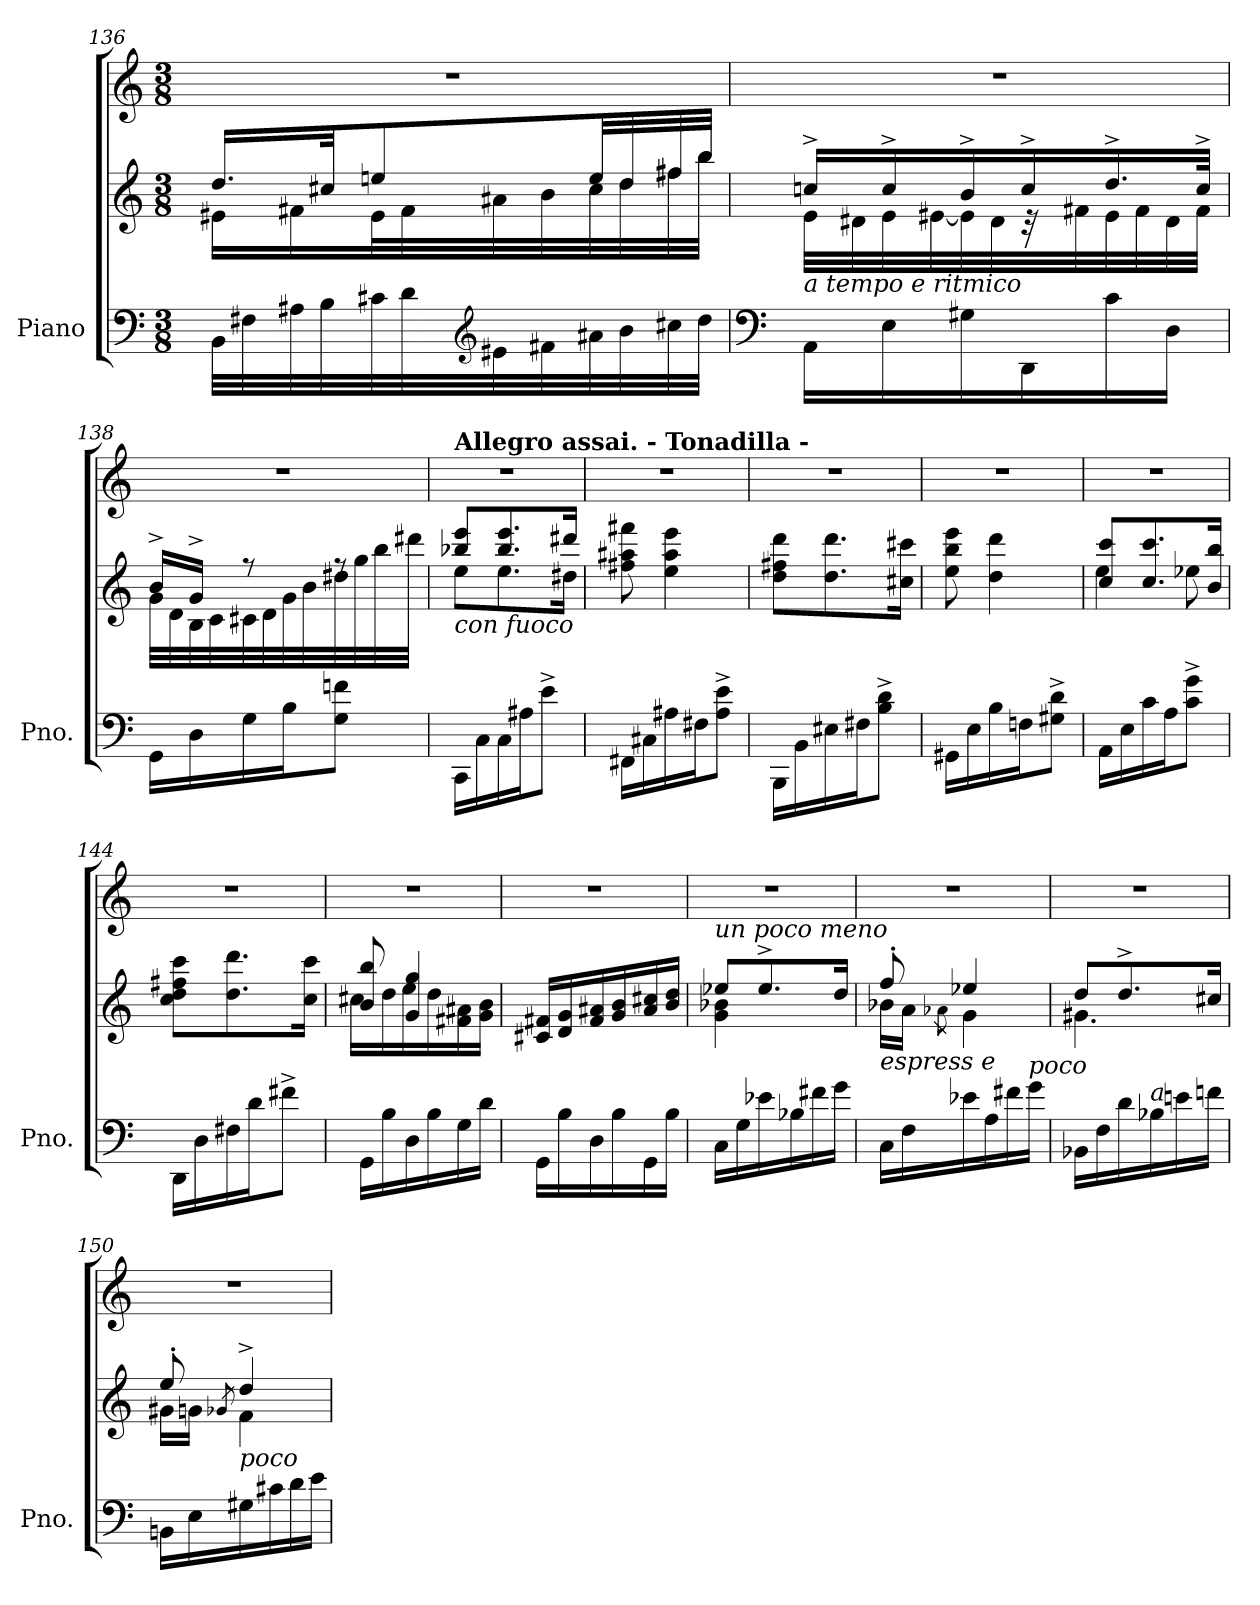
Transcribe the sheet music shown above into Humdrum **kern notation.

**kern	**kern	**kern	**dynam
*part1	*part1	*part1	*part1
*staff3	*staff2	*staff1	*staff1/2/3
*I"Piano	*	*	*
*I'Pno.	*	*	*
!!LO:LB:g=z
*clefF4	*clefG2	*clefG2	*
*k[]	*k[]	*k[]	*
*M3/8	*M3/8	*M3/8	*
=136	=136	=136	=136
*	*^	*	*
32BB\LLL	16.dd/LL	16e#X\LL	4.r	.
32F#X\	.	.	.	.
32A#X\	.	16f#X\	.	.
32B\	32cc#X/JK	.	.	.
32c#X\	8een/	32e#i\L	.	.
32d\	.	32f#\	.	.
*clefG2	*	*	*	*
32e#X\	.	32a#X\	.	.
32f#X\	.	32b\	.	.
32a#X\	32ee/LL	32cc#\	.	.
32b\	32dd/	32dd\	.	.
32cc#X\	32ff#X/	32ff#\	.	.
32dd\JJJ	32bb/JJJ	32bb\JJJ	.	.
=137	=137	=137	=137	=137
*clefF4	*	*	*	*
!	!LO:TX:b:i:t=a tempo e ritmico	!	!	!
16AA\LL	16ccn^/LL	32e\LLL	4.r	.
.	.	32d#X\	.	.
16E\	16cc^/	32e\	.	.
.	.	[32e#X\	.	.
16G#X\	16b^/	32e#\]	.	.
.	.	32d#\	.	.
16DD\	16cc^/	32r	.	.
.	.	32f#X\	.	.
16c\	16.dd^/	32e#\	.	.
.	.	32f#\	.	.
16D\JJ	.	32d#\	.	.
.	32cc^/JJk	32f#\JJJ	.	.
=138	=138	=138	=138	=138
16GG\LL	16b^/LL	32g\LLL	4.r	.
.	.	32d\	.	.
16D\	16g^/JJ	32B\	.	.
.	.	32c\	.	.
16G\	8r	32c#X\	.	.
.	.	32d\	.	.
16B\J	.	32g\	.	.
.	.	32b\	.	.
8G\ 8fn\J	8rff	32dd#X\	.	.
.	.	32gg\	.	.
.	.	32bb\	.	.
.	.	32ddd#X\JJJ	.	.
!!LO:PB:g=z
=139	=139	=139	=139	=139
!	!	!	!LO:TX:a:B:t=Allegro assai.  - Tonadilla -	!
!	!LO:TX:b:i:t=con fuoco	!	!	!
16CC\LL	8bb-X/ 8eee/L	8ee\L	4.r	.
16C\	.	.	.	.
16C\	8.bb-/ 8.eee/	8.ee\	.	.
16A#X\J	.	.	.	.
8e^\J	.	.	.	.
.	16ddd#X/Jk	16dd#X\Jk	.	.
*	*v	*v	*	*
=140	=140	=140	=140
16FF#X\LL	8ff#X\ 8aa#X\ 8fff#X\	4.r	.
16C#X\	.	.	.
16A#X\	4ee\ 4aa#\ 4eee\	.	.
16F#X\J	.	.	.
8A#\^ 8e\^J	.	.	.
=141	=141	=141	=141
16BBB\LL	8dd\ 8ff#X\ 8ddd\L	4.r	.
16BB\	.	.	.
16E#X\	8.dd\ 8.ddd\	.	.
16F#X\J	.	.	.
8B\^ 8d\^J	.	.	.
.	16cc#X\ 16ccc#X\Jk	.	.
=142	=142	=142	=142
16GG#X\LL	8ee\ 8bb\ 8eee\	4.r	.
16E\	.	.	.
16B\	4dd\ 4ddd\	.	.
16Fn\J	.	.	.
8G#X\^ 8d\^J	.	.	.
=143	=143	=143	=143
*	*^	*	*
16AA\LL	8cc/ 8ccc/L	4ee\	4.r	.
16E\	.	.	.	.
16c\	8.cc/ 8.ccc/	.	.	.
16A\J	.	.	.	.
8c\^ 8g\^J	.	8ee-X\	.	.
.	16b/ 16bb/Jk	.	.	.
*	*v	*v	*	*
!!LO:LB:g=z
=144	=144	=144	=144
16DD\LL	8cc\ 8dd\ 8ff#X\ 8ccc\L	4.r	.
16D\	.	.	.
16F#X\	8.dd\ 8.ddd\	.	.
16d\J	.	.	.
8f#X^\J	.	.	.
.	16cc\ 16ccc\Jk	.	.
=145	=145	=145	=145
*	*^	*	*
16GG\LL	8b/ 8bb/	16cc#X\LL	4.r	.
16B\	.	16dd\	.	.
16D\	4g/ 4gg/	16ee\	.	.
16B\	.	16dd\	.	.
16G\	.	16f#X\ 16a#X\	.	.
16d\JJ	.	16g\ 16b\JJ	.	.
*	*v	*v	*	*
=146	=146	=146	=146
16GG\LL	16c#X/ 16f#X/LL	4.r	.
16B\	16d/ 16g/	.	.
16D\	16f#/ 16a#X/	.	.
16B\	16g/ 16b/	.	.
16GG\	16a#/ 16cc#X/	.	.
16B\JJ	16b/ 16dd/JJ	.	.
=147	=147	=147	=147
*	*^	*	*
!	!LO:TX:a:i:t=un poco meno	!	!	!
16C\LL	8ee-X/L	4g\ 4b-X\	4.r	.
!	!	!	!	!LO:DY:a=3
16G\	.	.	.	other-dynamics
16e-X\	8.ee-^/	.	.	.
16B-X\	.	.	.	.
16f#X\	.	8ryy	.	.
16g\JJ	16dd/Jk	.	.	.
=148	=148	=148	=148	=148
!	!LO:TX:b:i:t=espress      e	!	!	!
16C\LL	8ff'/	16b-X\LL	4.r	.
16F\	.	16a\JJ	.	.
.	.	8qa-X\	.	.
16e-X\	4ee-X/	4g\	.	.
16A\	.	.	.	.
16f#X\	.	.	.	.
!LO:TX:a:i:t=poco	!	!	!	!
16g\JJ	.	.	.	.
!!LO:LB:g=z
=149	=149	=149	=149	=149
16BB-X\LL	8dd/L	4.g#X\	4.r	.
16F\	.	.	.	.
16d\	8.dd^/	.	.	.
!LO:TX:a:i:t=a	!	!	!	!
16B-X\	.	.	.	.
16en\	.	.	.	.
16fn\JJ	16cc#X/Jk	.	.	.
=150	=150	=150	=150	=150
16BBn\LL	8ee'/	16g#X\LL	4.r	.
16E\	.	16gn\JJ	.	.
.	.	8qg-X/	.	.
!LO:TX:a:i:t=poco	!	!	!	!
16G#X\	4dd^/	4f\	.	.
16c#X\	.	.	.	.
16d\	.	.	.	.
16e\JJ	.	.	.	.
*	*v	*v	*	*
=	=	=	=
*-	*-	*-	*-
